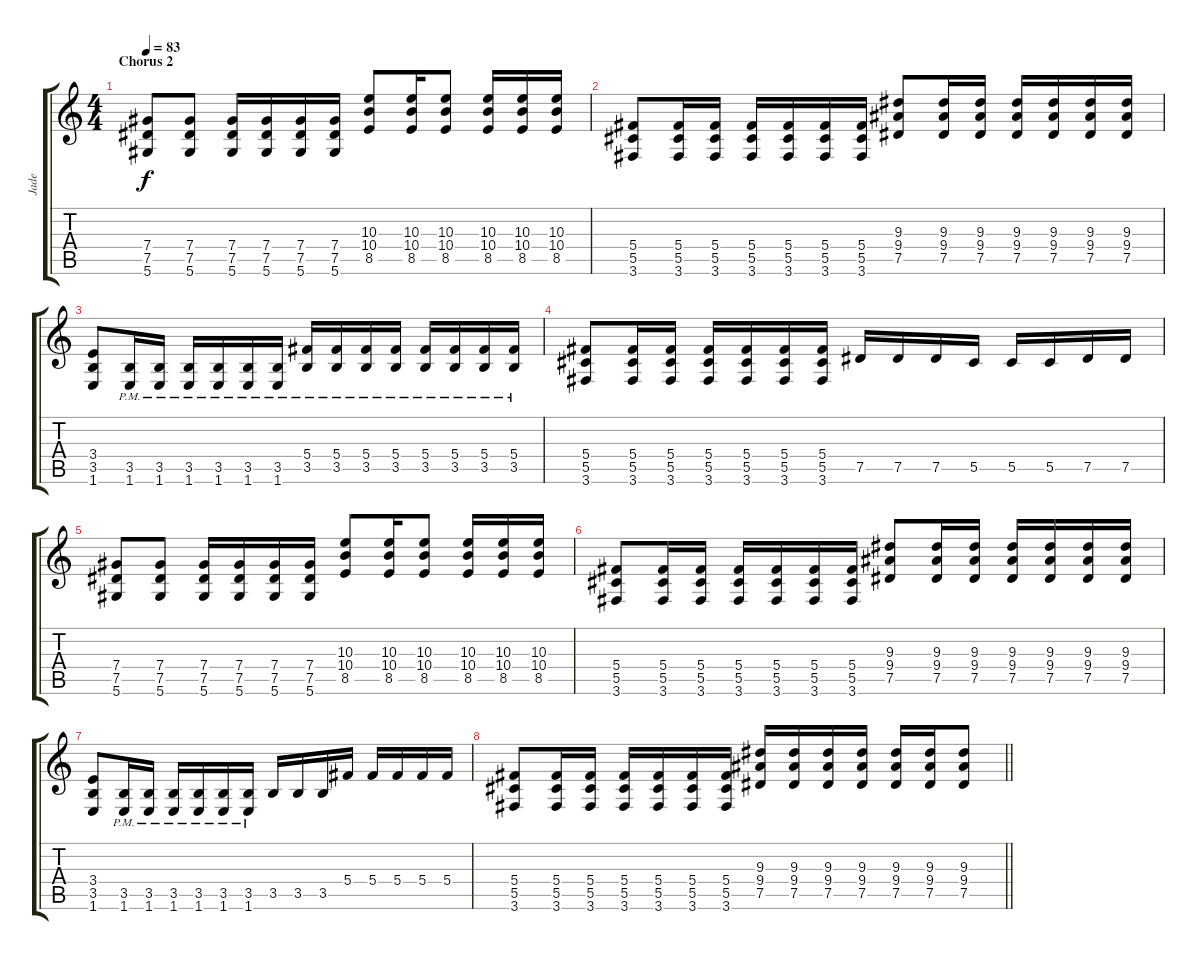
\track ("Jade " "Jade ") {instrument overdrivenguitar}
\staff {score tabs}
\tuning (Eb4 Bb3 Gb3 Db3 Ab2 Eb2) {hide}
\ts (4 4)
\section ("" "Chorus 2")
\tempo 83
\clef g2
\ks c
(7.4 7.5 5.6).8{dy f} (7.4 7.5 5.6).8 (7.4 7.5 5.6).16 (7.4 7.5 5.6).16 (7.4 7.5 5.6).16 (7.4 7.5 5.6).16 (10.3 10.4 8.5).8 (10.3 10.4 8.5).16 (10.3 10.4 8.5).8 (10.3 10.4 8.5).16 (10.3 10.4 8.5).16 (10.3 10.4 8.5).16 |
(5.4 5.5 3.6).8 (5.4 5.5 3.6).16 (5.4 5.5 3.6).16 (5.4 5.5 3.6).16 (5.4 5.5 3.6).16 (5.4 5.5 3.6).16 (5.4 5.5 3.6).16 (9.3 9.4 7.5).8 (9.3 9.4 7.5).16 (9.3 9.4 7.5).16 (9.3 9.4 7.5).16 (9.3 9.4 7.5).16 (9.3 9.4 7.5).16 (9.3 9.4 7.5).16 |
(3.4 3.5 1.6).8 (3.5{pm} 1.6{pm}).16 (3.5{pm} 1.6{pm}).16 (3.5{pm} 1.6{pm}).16 (3.5{pm} 1.6{pm}).16 (3.5{pm} 1.6{pm}).16 (3.5{pm} 1.6{pm}).16 (5.4{pm} 3.5{pm}).16 (5.4{pm} 3.5{pm}).16 (5.4{pm} 3.5{pm}).16 (5.4{pm} 3.5{pm}).16 (5.4{pm} 3.5{pm}).16 (5.4{pm} 3.5{pm}).16 (5.4{pm} 3.5{pm}).16 (5.4{pm} 3.5{pm}).16 |
(5.4 5.5 3.6).8 (5.4 5.5 3.6).16 (5.4 5.5 3.6).16 (5.4 5.5 3.6).16 (5.4 5.5 3.6).16 (5.4 5.5 3.6).16 (5.4 5.5 3.6).16 7.5.16 7.5.16 7.5.16 5.5.16 5.5.16 5.5.16 7.5.16 7.5.16 |
(7.4 7.5 5.6).8 (7.4 7.5 5.6).8 (7.4 7.5 5.6).16 (7.4 7.5 5.6).16 (7.4 7.5 5.6).16 (7.4 7.5 5.6).16 (10.3 10.4 8.5).8 (10.3 10.4 8.5).16 (10.3 10.4 8.5).8 (10.3 10.4 8.5).16 (10.3 10.4 8.5).16 (10.3 10.4 8.5).16 |
(5.4 5.5 3.6).8 (5.4 5.5 3.6).16 (5.4 5.5 3.6).16 (5.4 5.5 3.6).16 (5.4 5.5 3.6).16 (5.4 5.5 3.6).16 (5.4 5.5 3.6).16 (9.3 9.4 7.5).8 (9.3 9.4 7.5).16 (9.3 9.4 7.5).16 (9.3 9.4 7.5).16 (9.3 9.4 7.5).16 (9.3 9.4 7.5).16 (9.3 9.4 7.5).16 |
(3.4 3.5 1.6).8 (3.5{pm} 1.6{pm}).16 (3.5{pm} 1.6{pm}).16 (3.5{pm} 1.6{pm}).16 (3.5{pm} 1.6{pm}).16 (3.5{pm} 1.6{pm}).16 (3.5{pm} 1.6{pm}).16 3.5.16 3.5.16 3.5.16 5.4.16 5.4.16 5.4.16 5.4.16 5.4.16 |
\barLineRight lightlight
(5.4 5.5 3.6).8 (5.4 5.5 3.6).16 (5.4 5.5 3.6).16 (5.4 5.5 3.6).16 (5.4 5.5 3.6).16 (5.4 5.5 3.6).16 (5.4 5.5 3.6).16 (9.3 9.4 7.5).16 (9.3 9.4 7.5).16 (9.3 9.4 7.5).16 (9.3 9.4 7.5).16 (9.3 9.4 7.5).16 (9.3 9.4 7.5).16 (9.3 9.4 7.5).8
